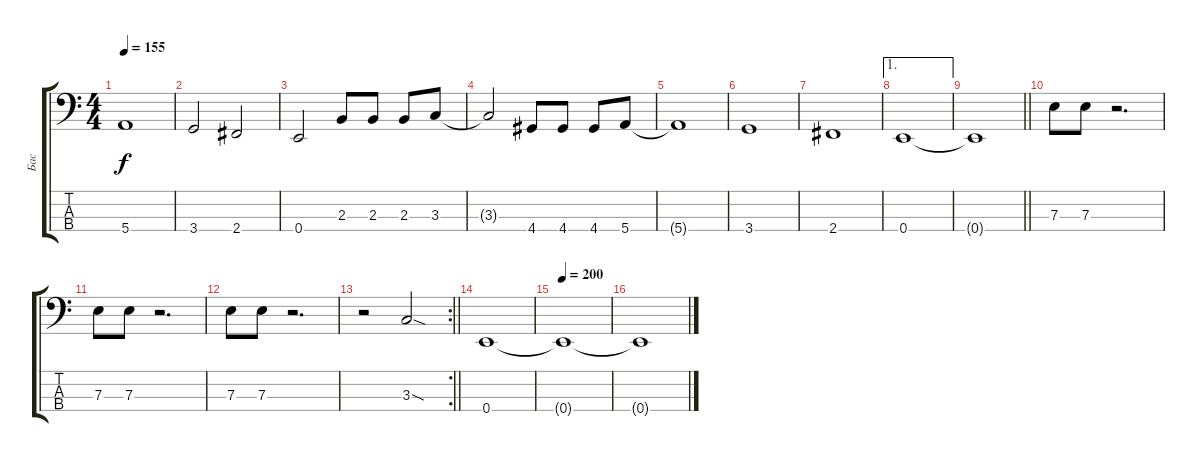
\track ("Бас" "Бас") {instrument electricbassfinger}
\staff {score tabs}
\tuning (G2 D2 A1 E1) {hide}
\ts (4 4)
\tempo 155
\clef f4
\ks c
5.4{t}.1{dy f} |
3.4.2 2.4.2 |
0.4.2 2.3.8 2.3.8 2.3.8 3.3.8 |
3.3{t}.2 4.4.8 4.4.8 4.4.8 5.4.8 |
5.4{t}.1 |
3.4.1 |
2.4.1 |
\ae 1
0.4.1 |
\barLineRight lightlight
0.4{t}.1 |
7.3.8 7.3.8 r.2{d} |
7.3.8 7.3.8 r.2{d} |
7.3.8 7.3.8 r.2{d} |
\rc 2
\barLineRight lightlight
r.2 3.3{sod}.2 |
0.4.1 |
\tempo 200
0.4{t}.1 |
0.4{t}.1
